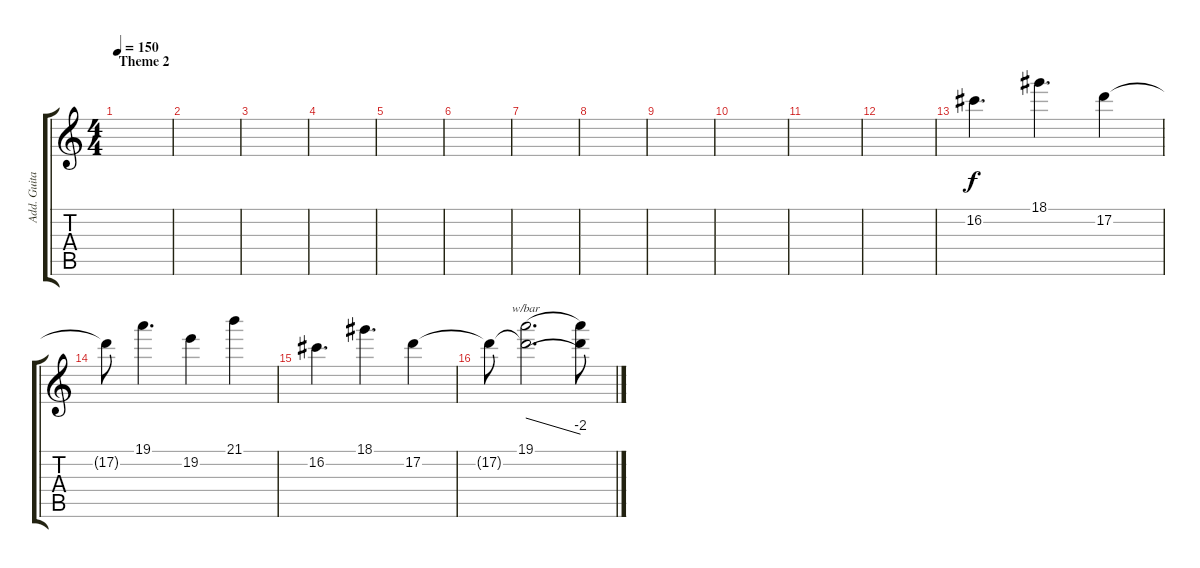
\track ("Add. Guitar 2" "Add. Guita") {instrument overdrivenguitar}
\staff {score tabs}
\tuning (D4 A3 F3 C3 G2 C2) {hide}
\ts (4 4)
\section ("" "Theme 2")
\tempo 150
\clef g2
\ks c
|
|
|
|
|
|
|
|
|
|
|
|
16.2.4{d} 18.1.4{d} 17.2.4 |
17.2{t}.8 19.1.4{d} 19.2.4 21.1.4 |
16.2.4{d} 18.1.4{d} 17.2.4 |
17.2{t}.8 (19.1 17.2{t}).2{d tbe (dive default 0 0 60 -8)} (19.1{t} 17.2{t}).8
